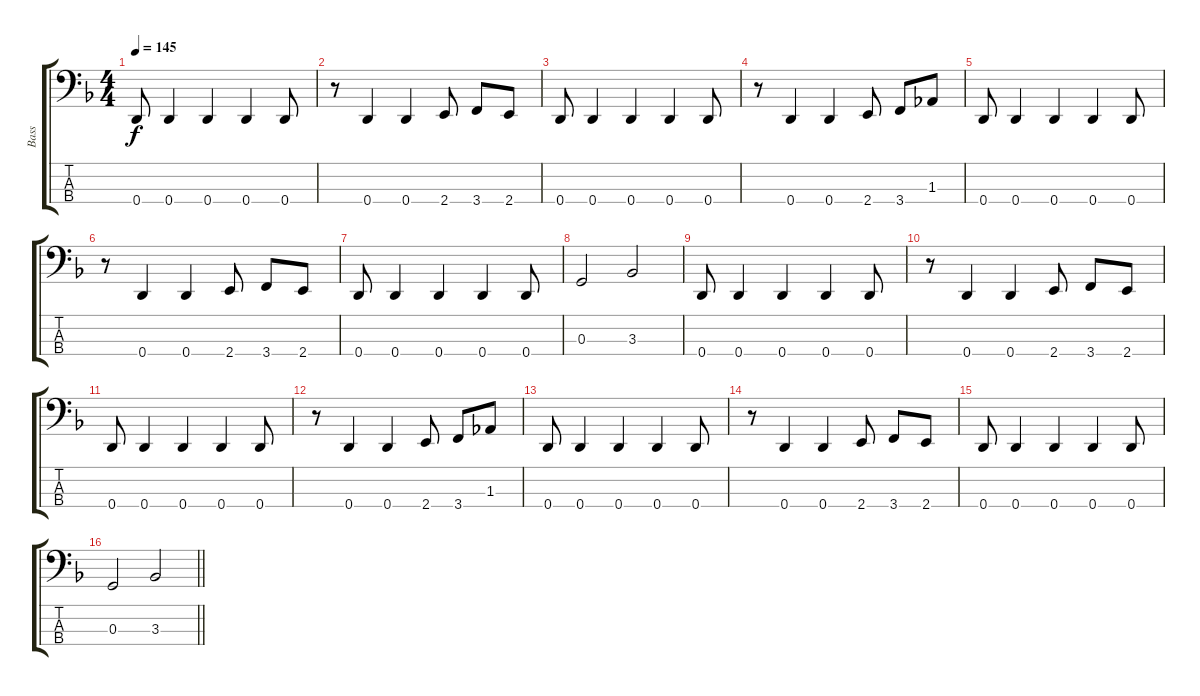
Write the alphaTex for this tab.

\track ("Bass" "Bass") {instrument electricbassfinger}
\staff {score tabs}
\tuning (F2 C2 G1 D1) {hide}
\ts (4 4)
\tempo 145
\clef f4
\ks f
0.4.8{dy f} 0.4.4 0.4.4 0.4.4 0.4.8 |
r.8 0.4.4 0.4.4 2.4.8 3.4.8 2.4.8 |
0.4.8 0.4.4 0.4.4 0.4.4 0.4.8 |
r.8 0.4.4 0.4.4 2.4.8 3.4.8 1.3.8 |
0.4.8 0.4.4 0.4.4 0.4.4 0.4.8 |
r.8 0.4.4 0.4.4 2.4.8 3.4.8 2.4.8 |
0.4.8 0.4.4 0.4.4 0.4.4 0.4.8 |
0.3.2 3.3.2 |
0.4.8 0.4.4 0.4.4 0.4.4 0.4.8 |
r.8 0.4.4 0.4.4 2.4.8 3.4.8 2.4.8 |
0.4.8 0.4.4 0.4.4 0.4.4 0.4.8 |
r.8 0.4.4 0.4.4 2.4.8 3.4.8 1.3.8 |
0.4.8 0.4.4 0.4.4 0.4.4 0.4.8 |
r.8 0.4.4 0.4.4 2.4.8 3.4.8 2.4.8 |
0.4.8 0.4.4 0.4.4 0.4.4 0.4.8 |
\barLineRight lightlight
0.3.2 3.3.2
